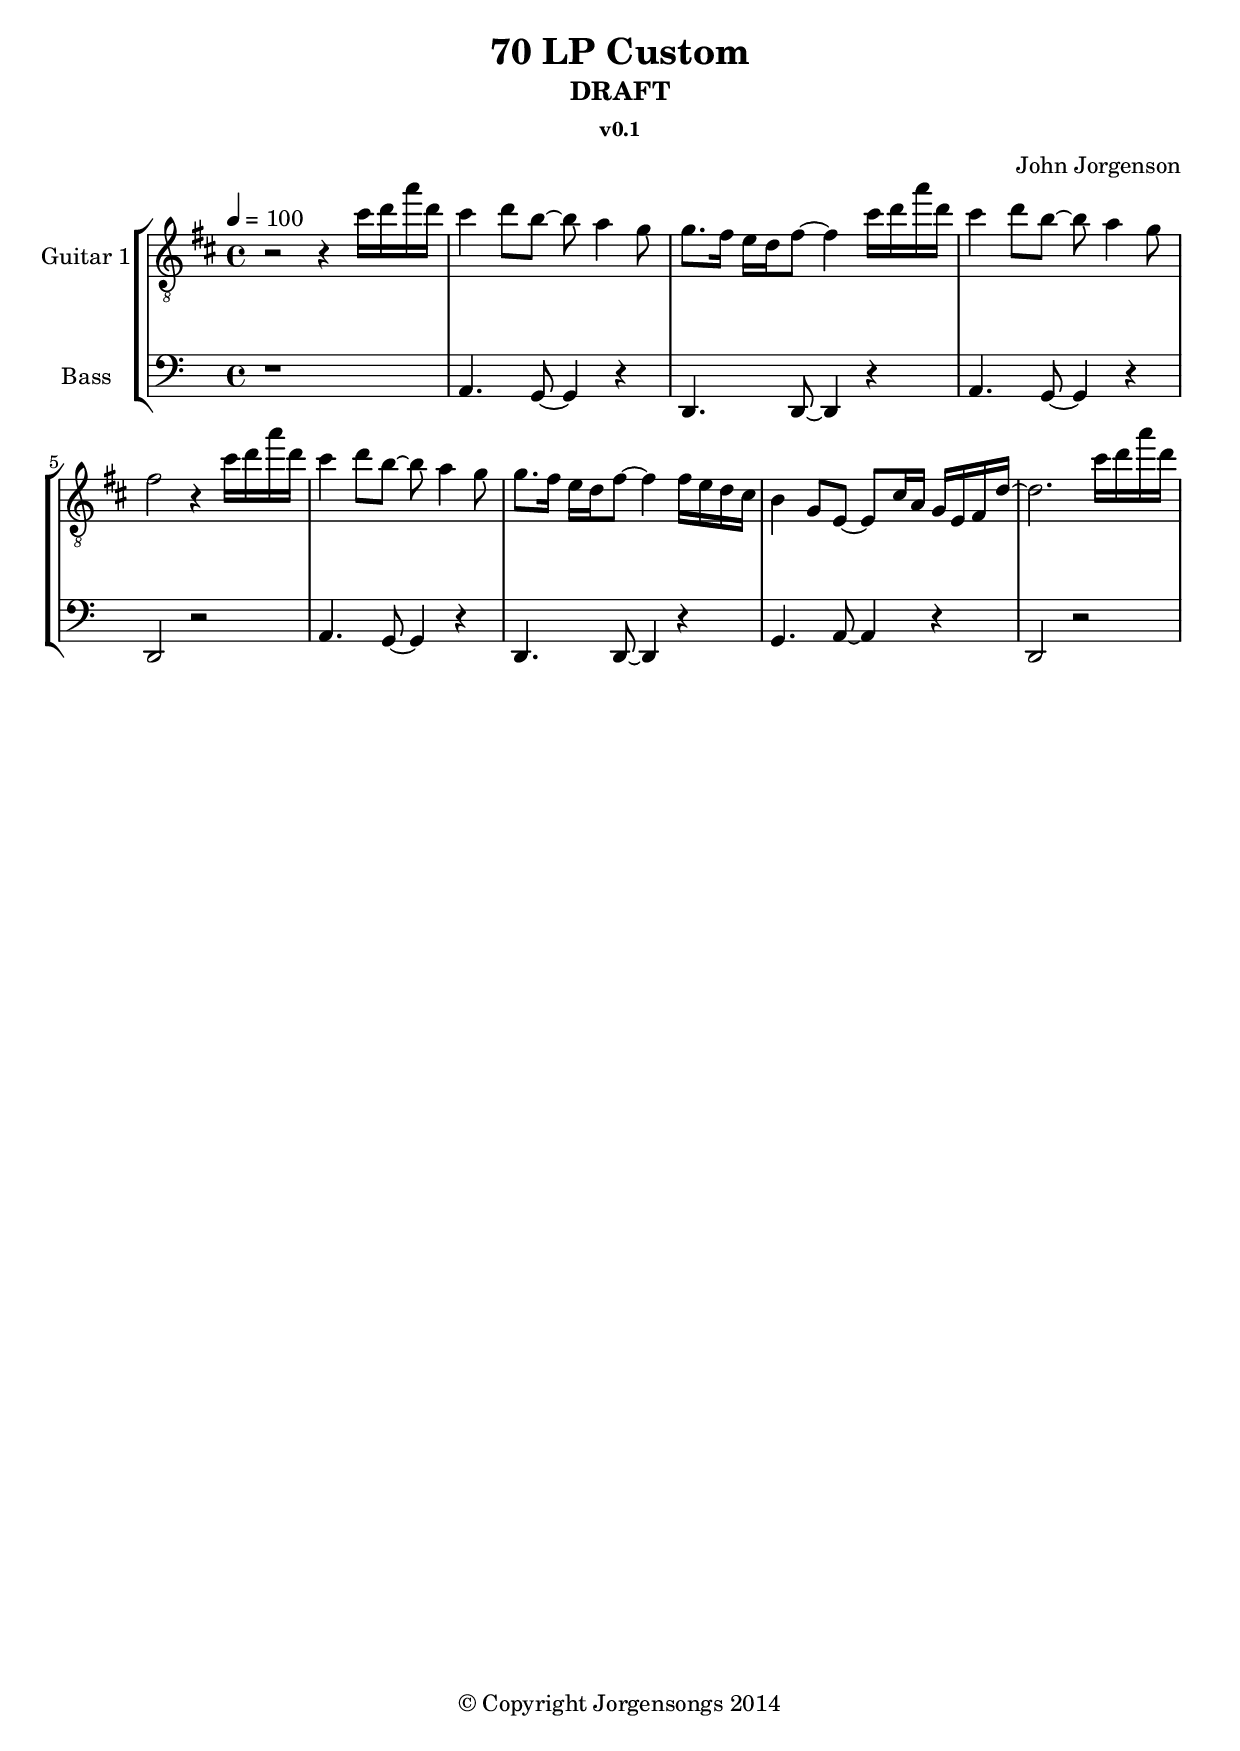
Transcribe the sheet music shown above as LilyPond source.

% 70 LP Custom
\version "2.19.0"
SectionAGuitarOneSimple = {
r2 r4 cis''16 d'' a'' d''
cis''4 d''8  b'8 ~ b'8 a'4 g'8 
g'8. fis'16 e' d' fis'8 ~ fis'4 cis''16 d'' a'' d''
cis''4 d''8  b'8 ~ b'8 a'4 g'8 
fis'2 r4 cis''16 d'' a'' d''
cis''4 d''8  b'8 ~ b'8 a'4 g'8 
g'8. fis'16 e' d' fis'8 ~ fis'4  fis'16 e' d' cis'
b4 g8 e8 ~ e8 cis'16 a g e fis d' ~
d'2. cis''16 d'' a'' d''
}

SectionABassSimple = {
r1
a,4. g,8 ~ g,4 r4
d,4. d,8 ~ d,4 r4
a,4. g,8 ~ g,4 r4
d,2 r2


a,4. g,8 ~ g,4 r4
d,4. d,8 ~ d,4 r4
g,4. a,8 ~ a,4 r4
d,2 r2
}


\book {
 \header {
  title = "70 LP Custom"
  subtitle = "DRAFT"
  subsubtitle = "v0.1"
  composer = "John Jorgenson"
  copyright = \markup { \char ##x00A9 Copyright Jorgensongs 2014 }
 }

\score {
<<
%\unfoldRepeats
\new StaffGroup {
 <<
 \new Staff = "main" {
%  \bravuraOn
  \set Staff.instrumentName = #"Guitar 1" 
  \clef "treble_8"
  \time 4/4 
  \key d \major
  \tempo 4 = 100
   \SectionAGuitarOneSimple
  }
  \new Staff {
   \clef "bass"
   \set Staff.instrumentName = #"Bass"
   \SectionABassSimple
  }
 >>
} % StaffGroup
>>
 \layout {
  \context {
   \Score {
    \override StaffGrouper.staff-staff-spacing.padding = #5
    \override StaffGrouper.staff-staff-spacing.basic-distance = #5
   }
  }
  \context { \TabStaff \remove Clef_engraver }
  \context { \Staff \RemoveEmptyStaves }
 }
\midi {}
} % score
} % book
